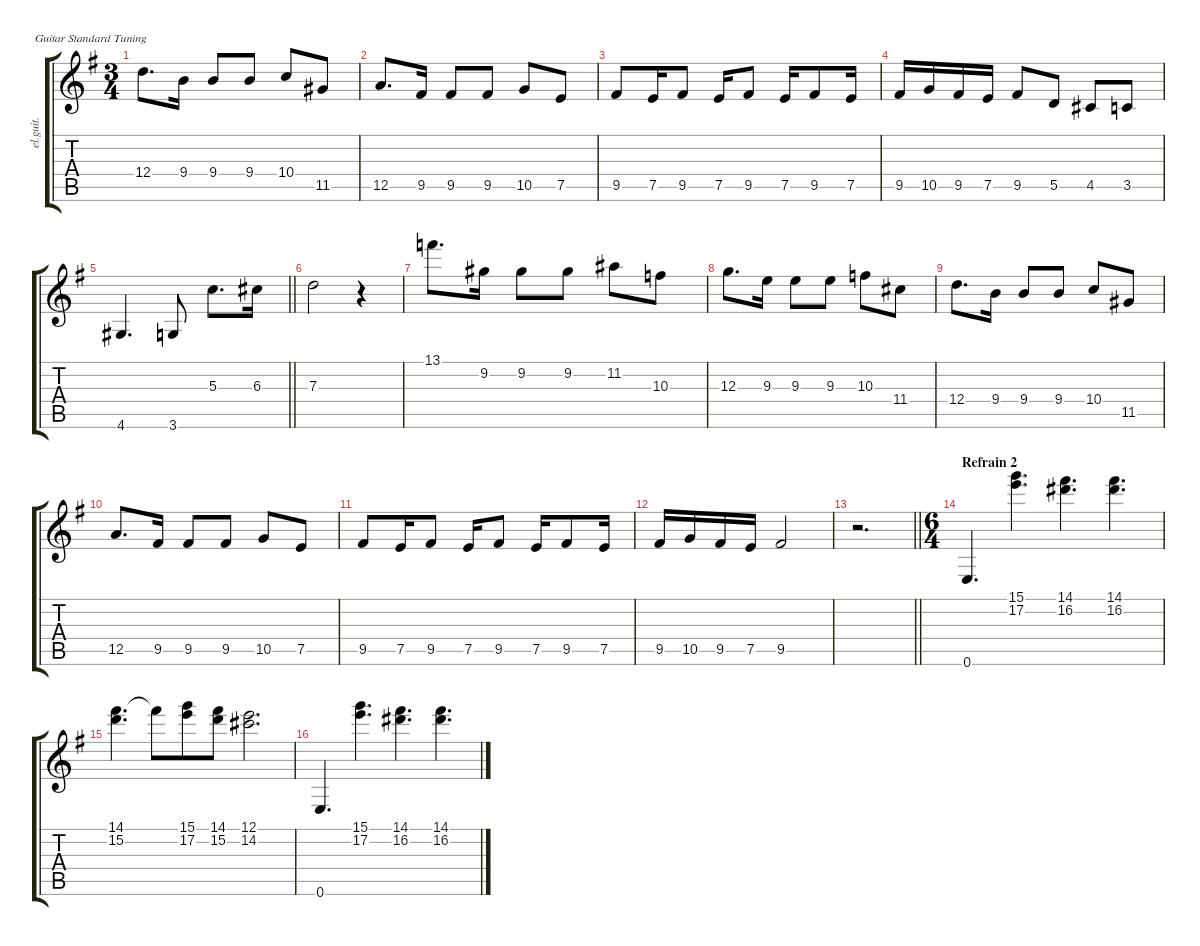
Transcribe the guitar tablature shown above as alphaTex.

\defaultSystemsLayout 4
\hideDynamics
\bracketExtendMode groupsimilarinstruments
\otherSystemsTrackNameOrientation horizontal
\track ("Guitar " "el.guit.") {instrument electricguitarclean}
\staff {score tabs}
\tuning (E4 B3 G3 D3 A2 E2)
\ts (3 4)
\tempo (120 hide)
\clef g2
\ks eminor
12.4{acc forcenatural}.8{d dy f beam Down} 9.4{acc forcenatural}.16{beam Down} 9.4{acc forcenatural}.8{beam Up} 9.4{acc forcenatural}.8{beam Up} 10.4{acc forcenatural}.8{beam Up} 11.5{acc #}.8{beam Up} |
12.5{acc forcenatural}.8{d beam Up} 9.5{acc #}.16{beam Up} 9.5{acc #}.8{beam Up} 9.5{acc #}.8{beam Up} 10.5{acc forcenatural}.8{beam Up} 7.5{acc forcenatural}.8{beam Up} |
9.5{acc #}.8{beam Up} 7.5{acc forcenatural}.16{beam Up} 9.5{acc #}.8{beam Up} 7.5{acc forcenatural}.16{beam Up} 9.5{acc #}.8{beam Up} 7.5{acc forcenatural}.16{beam Up} 9.5{acc #}.8{beam Up} 7.5{acc forcenatural}.16{beam Up} |
9.5{acc #}.16{beam Up} 10.5{acc forcenatural}.16{beam Up} 9.5{acc #}.16{beam Up} 7.5{acc forcenatural}.16{beam Up} 9.5{acc #}.8{beam Up} 5.5{acc forcenatural}.8{beam Up} 4.5{acc #}.8{beam Up} 3.5{acc forcenatural}.8{beam Up} |
\barLineRight lightlight
4.6{acc #}.4{d beam Up} 3.6{acc forcenatural}.8{beam Up} 5.3{acc forcenatural}.8{d beam Down} 6.3{acc #}.16{beam Down} |
7.3{acc forcenatural}.2{beam Down} r.4{beam Down} |
13.1{acc forcenatural}.8{d beam Down} 9.2{acc #}.16{beam Down} 9.2{acc #}.8{beam Down} 9.2{acc #}.8{beam Down} 11.2{acc #}.8{beam Down} 10.3{acc forcenatural}.8{beam Down} |
12.3{acc forcenatural}.8{d beam Down} 9.3{acc forcenatural}.16{beam Down} 9.3{acc forcenatural}.8{beam Down} 9.3{acc forcenatural}.8{beam Down} 10.3{acc forcenatural}.8{beam Down} 11.4{acc #}.8{beam Down} |
12.4{acc forcenatural}.8{d beam Down} 9.4{acc forcenatural}.16{beam Down} 9.4{acc forcenatural}.8{beam Up} 9.4{acc forcenatural}.8{beam Up} 10.4{acc forcenatural}.8{beam Up} 11.5{acc #}.8{beam Up} |
12.5{acc forcenatural}.8{d beam Up} 9.5{acc #}.16{beam Up} 9.5{acc #}.8{beam Up} 9.5{acc #}.8{beam Up} 10.5{acc forcenatural}.8{beam Up} 7.5{acc forcenatural}.8{beam Up} |
9.5{acc #}.8{beam Up} 7.5{acc forcenatural}.16{beam Up} 9.5{acc #}.8{beam Up} 7.5{acc forcenatural}.16{beam Up} 9.5{acc #}.8{beam Up} 7.5{acc forcenatural}.16{beam Up} 9.5{acc #}.8{beam Up} 7.5{acc forcenatural}.16{beam Up} |
9.5{acc #}.16{beam Up} 10.5{acc forcenatural}.16{beam Up} 9.5{acc #}.16{beam Up} 7.5{acc forcenatural}.16{beam Up} 9.5{acc #}.2{beam Up} |
\barLineRight lightlight
r.2{d beam Down} |
\ts (6 4)
\beaming (8 3 3 3 3)
\section ("" "Refrain 2")
0.6{acc forcenatural}.4{d beam Up} (15.1{acc forcenatural} 17.2{acc forcenatural}).4{d beam Down} (14.1{acc #} 16.2{acc #}).4{d beam Down} (14.1{acc #} 16.2{acc #}).4{d beam Down} |
(14.1{acc #} 15.2{acc forcenatural}).4{d beam Down} 14.1{t acc #}.8{beam Down} (15.1{acc forcenatural} 17.2{acc forcenatural}).8{beam Down} (14.1{acc #} 15.2{acc forcenatural}).8{beam Down} (12.1{acc forcenatural} 14.2{acc #}).2{d beam Down} |
0.6{acc forcenatural}.4{d beam Up} (15.1{acc forcenatural} 17.2{acc forcenatural}).4{d beam Down} (14.1{acc #} 16.2{acc #}).4{d beam Down} (14.1{acc #} 16.2{acc #}).4{d beam Down}
